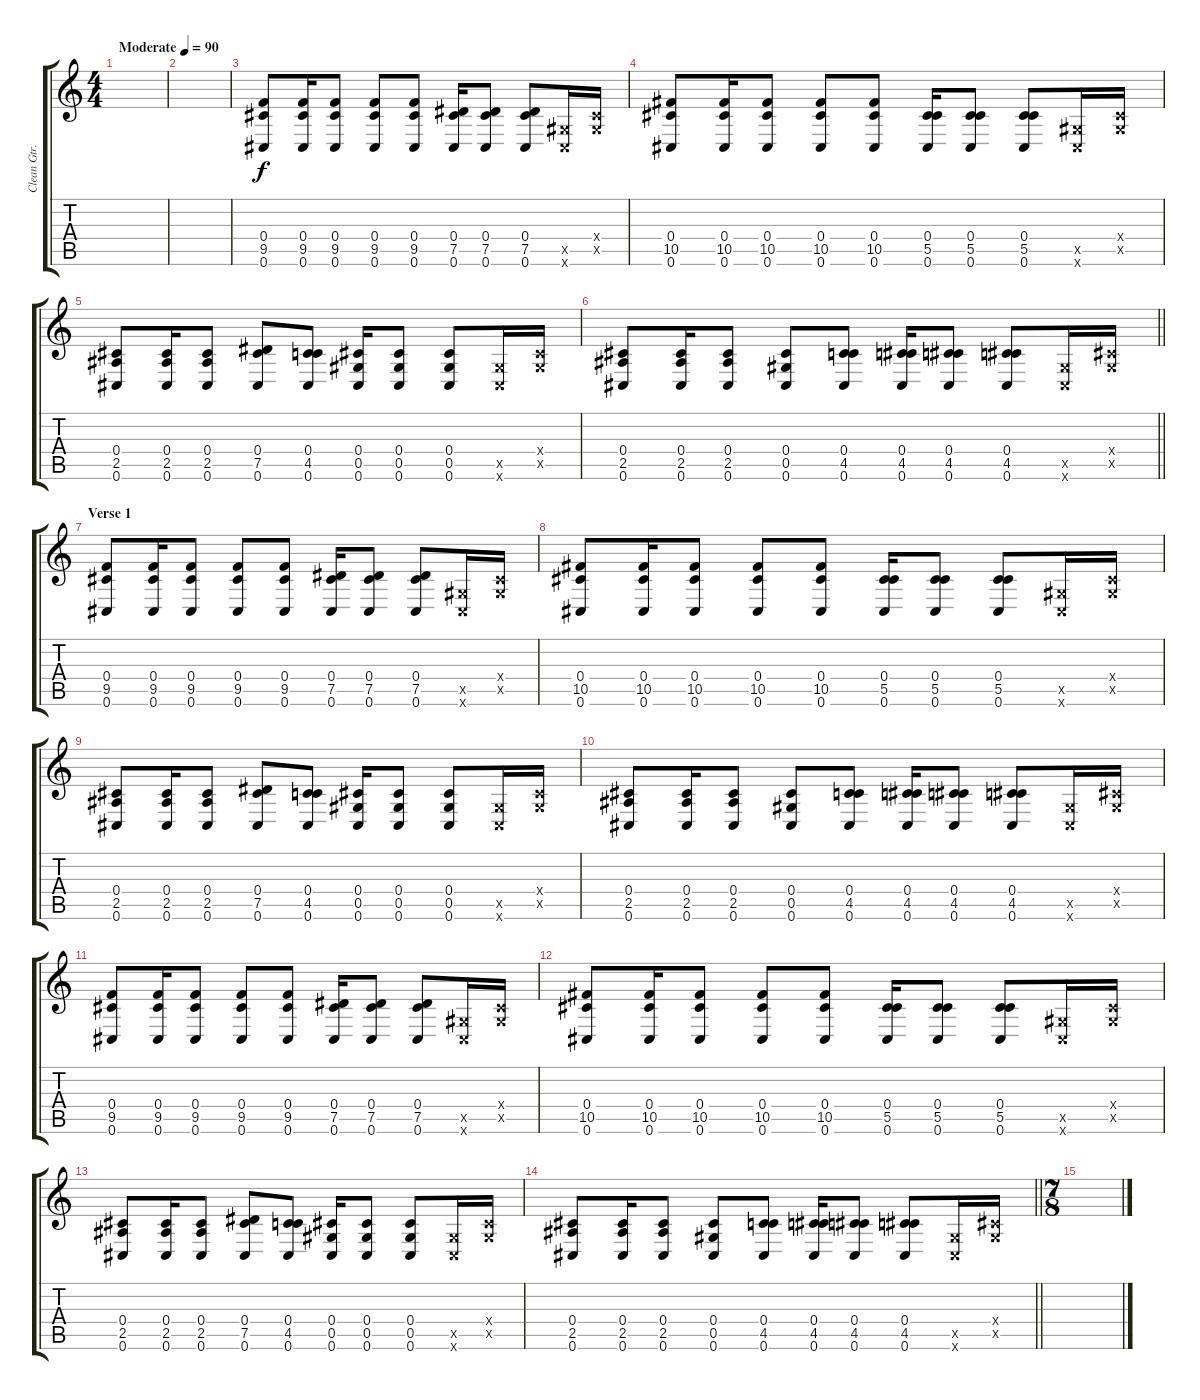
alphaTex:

\track ("Clean Gtr. 1" "Clean Gtr.") {instrument electricguitarmuted}
\staff {score tabs}
\tuning (Eb4 Bb3 Gb3 Db3 Ab2 Db2) {hide}
\ts (4 4)
\tempo (90 "Moderate")
\clef g2
\ks c
|
|
(0.4 9.5 0.6).8 (0.4 9.5 0.6).16 (0.4 9.5 0.6).8 (0.4 9.5 0.6).8 (0.4 9.5 0.6).8 (0.4 7.5 0.6).16 (0.4 7.5 0.6).8 (0.4 7.5 0.6).8 (0.5{x} 0.6{x}).16 (0.4{x} 0.5{x}).16 |
(0.4 10.5 0.6).8 (0.4 10.5 0.6).16 (0.4 10.5 0.6).8 (0.4 10.5 0.6).8 (0.4 10.5 0.6).8 (0.4 5.5 0.6).16 (0.4 5.5 0.6).8 (0.4 5.5 0.6).8 (0.5{x} 0.6{x}).16 (0.4{x} 0.5{x}).16 |
(0.4 2.5 0.6).8 (0.4 2.5 0.6).16 (0.4 2.5 0.6).8 (0.4 7.5 0.6).8 (0.4 4.5 0.6).8 (0.4 0.5 0.6).16 (0.4 0.5 0.6).8 (0.4 0.5 0.6).8 (0.5{x} 0.6{x}).16 (0.4{x} 0.5{x}).16 |
\barLineRight lightlight
(0.4 2.5 0.6).8 (0.4 2.5 0.6).16 (0.4 2.5 0.6).8 (0.4 0.5 0.6).8 (0.4 4.5 0.6).8 (0.4 4.5 0.6).16 (0.4 4.5 0.6).8 (0.4 4.5 0.6).8 (0.5{x} 0.6{x}).16 (0.4{x} 0.5{x}).16 |
\section ("" "Verse 1")
(0.4 9.5 0.6).8 (0.4 9.5 0.6).16 (0.4 9.5 0.6).8 (0.4 9.5 0.6).8 (0.4 9.5 0.6).8 (0.4 7.5 0.6).16 (0.4 7.5 0.6).8 (0.4 7.5 0.6).8 (0.5{x} 0.6{x}).16 (0.4{x} 0.5{x}).16 |
(0.4 10.5 0.6).8 (0.4 10.5 0.6).16 (0.4 10.5 0.6).8 (0.4 10.5 0.6).8 (0.4 10.5 0.6).8 (0.4 5.5 0.6).16 (0.4 5.5 0.6).8 (0.4 5.5 0.6).8 (0.5{x} 0.6{x}).16 (0.4{x} 0.5{x}).16 |
(0.4 2.5 0.6).8 (0.4 2.5 0.6).16 (0.4 2.5 0.6).8 (0.4 7.5 0.6).8 (0.4 4.5 0.6).8 (0.4 0.5 0.6).16 (0.4 0.5 0.6).8 (0.4 0.5 0.6).8 (0.5{x} 0.6{x}).16 (0.4{x} 0.5{x}).16 |
(0.4 2.5 0.6).8 (0.4 2.5 0.6).16 (0.4 2.5 0.6).8 (0.4 0.5 0.6).8 (0.4 4.5 0.6).8 (0.4 4.5 0.6).16 (0.4 4.5 0.6).8 (0.4 4.5 0.6).8 (0.5{x} 0.6{x}).16 (0.4{x} 0.5{x}).16 |
(0.4 9.5 0.6).8 (0.4 9.5 0.6).16 (0.4 9.5 0.6).8 (0.4 9.5 0.6).8 (0.4 9.5 0.6).8 (0.4 7.5 0.6).16 (0.4 7.5 0.6).8 (0.4 7.5 0.6).8 (0.5{x} 0.6{x}).16 (0.4{x} 0.5{x}).16 |
(0.4 10.5 0.6).8 (0.4 10.5 0.6).16 (0.4 10.5 0.6).8 (0.4 10.5 0.6).8 (0.4 10.5 0.6).8 (0.4 5.5 0.6).16 (0.4 5.5 0.6).8 (0.4 5.5 0.6).8 (0.5{x} 0.6{x}).16 (0.4{x} 0.5{x}).16 |
(0.4 2.5 0.6).8 (0.4 2.5 0.6).16 (0.4 2.5 0.6).8 (0.4 7.5 0.6).8 (0.4 4.5 0.6).8 (0.4 0.5 0.6).16 (0.4 0.5 0.6).8 (0.4 0.5 0.6).8 (0.5{x} 0.6{x}).16 (0.4{x} 0.5{x}).16 |
\barLineRight lightlight
(0.4 2.5 0.6).8 (0.4 2.5 0.6).16 (0.4 2.5 0.6).8 (0.4 0.5 0.6).8 (0.4 4.5 0.6).8 (0.4 4.5 0.6).16 (0.4 4.5 0.6).8 (0.4 4.5 0.6).8 (0.5{x} 0.6{x}).16 (0.4{x} 0.5{x}).16 |
\ts (7 8)
\section ("" "")
